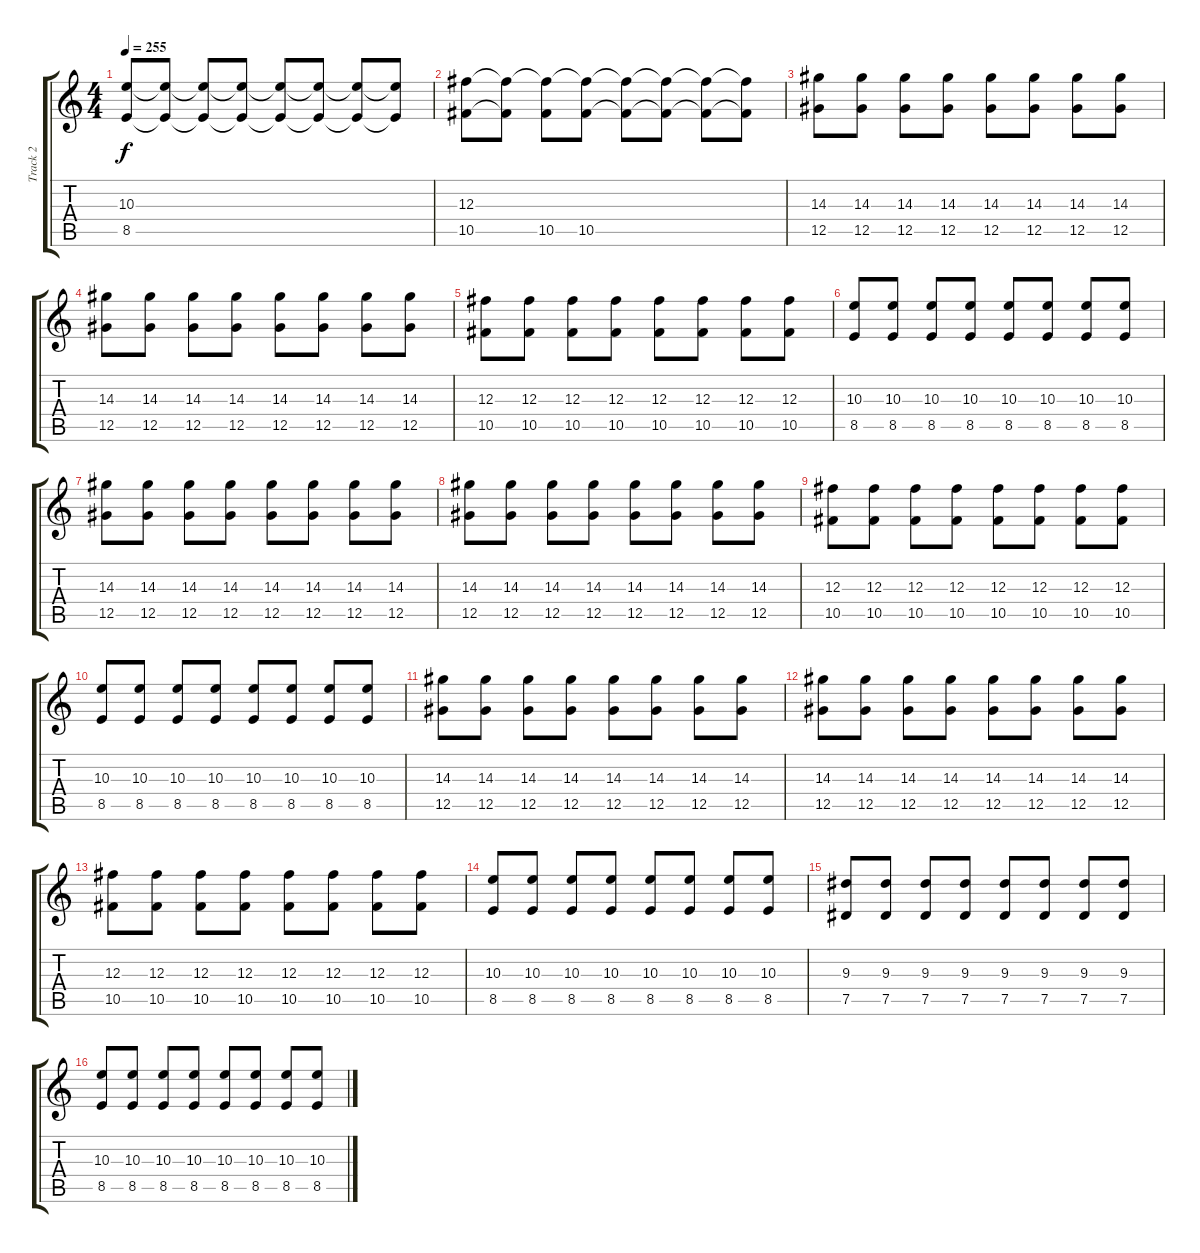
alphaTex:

\track ("Track 2" "Track 2") {instrument distortionguitar}
\staff {score tabs}
\tuning (Eb4 Bb3 Gb3 Db3 Ab2 Db2) {hide}
\ts (4 4)
\tempo 255
\clef g2
\ks c
(10.3{t} 8.5{t}).8{dy f} (10.3{t} 8.5{t}).8 (10.3{t} 8.5{t}).8 (10.3{t} 8.5{t}).8 (10.3{t} 8.5{t}).8 (10.3{t} 8.5{t}).8 (10.3{t} 8.5{t}).8 (10.3{t} 8.5{t}).8 |
(12.3 10.5).8 (12.3{t} 10.5{t}).8 (12.3{t} 10.5).8 (12.3{t} 10.5).8 (12.3{t} 10.5{t}).8 (12.3{t} 10.5{t}).8 (12.3{t} 10.5{t}).8 (12.3{t} 10.5{t}).8 |
(14.3 12.5).8 (14.3 12.5).8 (14.3 12.5).8 (14.3 12.5).8 (14.3 12.5).8 (14.3 12.5).8 (14.3 12.5).8 (14.3 12.5).8 |
(14.3 12.5).8 (14.3 12.5).8 (14.3 12.5).8 (14.3 12.5).8 (14.3 12.5).8 (14.3 12.5).8 (14.3 12.5).8 (14.3 12.5).8 |
(12.3 10.5).8 (12.3 10.5).8 (12.3 10.5).8 (12.3 10.5).8 (12.3 10.5).8 (12.3 10.5).8 (12.3 10.5).8 (12.3 10.5).8 |
(10.3 8.5).8 (10.3 8.5).8 (10.3 8.5).8 (10.3 8.5).8 (10.3 8.5).8 (10.3 8.5).8 (10.3 8.5).8 (10.3 8.5).8 |
(14.3 12.5).8 (14.3 12.5).8 (14.3 12.5).8 (14.3 12.5).8 (14.3 12.5).8 (14.3 12.5).8 (14.3 12.5).8 (14.3 12.5).8 |
(14.3 12.5).8 (14.3 12.5).8 (14.3 12.5).8 (14.3 12.5).8 (14.3 12.5).8 (14.3 12.5).8 (14.3 12.5).8 (14.3 12.5).8 |
(12.3 10.5).8 (12.3 10.5).8 (12.3 10.5).8 (12.3 10.5).8 (12.3 10.5).8 (12.3 10.5).8 (12.3 10.5).8 (12.3 10.5).8 |
(10.3 8.5).8 (10.3 8.5).8 (10.3 8.5).8 (10.3 8.5).8 (10.3 8.5).8 (10.3 8.5).8 (10.3 8.5).8 (10.3 8.5).8 |
(14.3 12.5).8 (14.3 12.5).8 (14.3 12.5).8 (14.3 12.5).8 (14.3 12.5).8 (14.3 12.5).8 (14.3 12.5).8 (14.3 12.5).8 |
(14.3 12.5).8 (14.3 12.5).8 (14.3 12.5).8 (14.3 12.5).8 (14.3 12.5).8 (14.3 12.5).8 (14.3 12.5).8 (14.3 12.5).8 |
(12.3 10.5).8 (12.3 10.5).8 (12.3 10.5).8 (12.3 10.5).8 (12.3 10.5).8 (12.3 10.5).8 (12.3 10.5).8 (12.3 10.5).8 |
(10.3 8.5).8 (10.3 8.5).8 (10.3 8.5).8 (10.3 8.5).8 (10.3 8.5).8 (10.3 8.5).8 (10.3 8.5).8 (10.3 8.5).8 |
(9.3 7.5).8 (9.3 7.5).8 (9.3 7.5).8 (9.3 7.5).8 (9.3 7.5).8 (9.3 7.5).8 (9.3 7.5).8 (9.3 7.5).8 |
(10.3 8.5).8 (10.3 8.5).8 (10.3 8.5).8 (10.3 8.5).8 (10.3 8.5).8 (10.3 8.5).8 (10.3 8.5).8 (10.3 8.5).8
